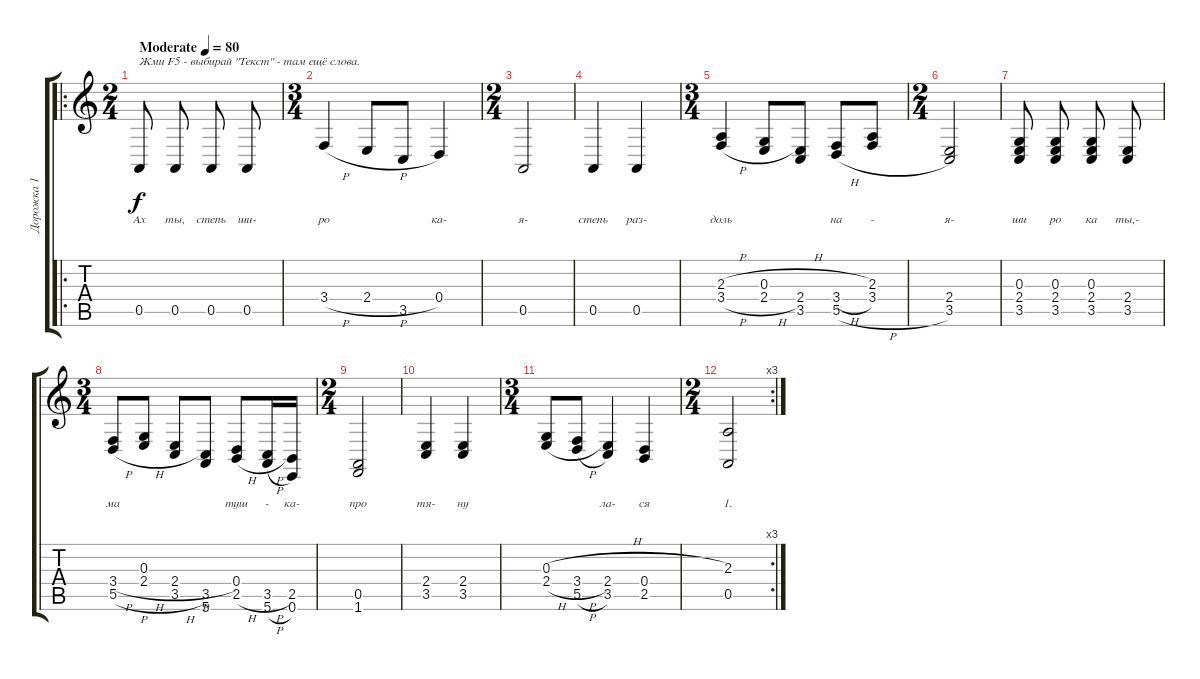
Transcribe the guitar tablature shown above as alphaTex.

\track ("Дорожка 1" "Дорожка 1") {instrument tuba}
\staff {score tabs}
\tuning (E4 B3 G3 D3 A2 E2) {hide}
\ro
\ts (2 4)
\tempo (80 "Moderate")
\clef g2
\ks c
0.5.8{txt "Жми F5 - выбирай \"Текст\" - там ещё слова." lyrics (0 "Ах") lyrics (1 "") lyrics (2 "") lyrics (3 "") lyrics (4 "") dy f instrument tuba beam split} 0.5.8{lyrics (0 "ты,") lyrics (1 "") lyrics (2 "") lyrics (3 "") lyrics (4 "")} 0.5.8{lyrics (0 "степь") lyrics (1 "") lyrics (2 "") lyrics (3 "") lyrics (4 "") beam split} 0.5.8{lyrics (0 "ши-") lyrics (1 "") lyrics (2 "") lyrics (3 "") lyrics (4 "")} |
\ts (3 4)
3.4{h}.4{lyrics (0 "ро") lyrics (1 "") lyrics (2 "") lyrics (3 "") lyrics (4 "")} 2.4{h}.8{lyrics (0 "") lyrics (1 "") lyrics (2 "") lyrics (3 "") lyrics (4 "")} 3.5.8{lyrics (0 "") lyrics (1 "") lyrics (2 "") lyrics (3 "") lyrics (4 "")} 0.4.4{lyrics (0 "ка-") lyrics (1 "") lyrics (2 "") lyrics (3 "") lyrics (4 "")} |
\ts (2 4)
0.5.2{lyrics (0 "я-") lyrics (1 "") lyrics (2 "") lyrics (3 "") lyrics (4 "")} |
0.5.4{lyrics (0 "степь") lyrics (1 "") lyrics (2 "") lyrics (3 "") lyrics (4 "")} 0.5.4{lyrics (0 "раз-") lyrics (1 "") lyrics (2 "") lyrics (3 "") lyrics (4 "")} |
\ts (3 4)
(2.3{h} 3.4{h}).4{lyrics (0 "доль") lyrics (1 "") lyrics (2 "") lyrics (3 "") lyrics (4 "")} (0.3{h} 2.4{h}).8{lyrics (0 "") lyrics (1 "") lyrics (2 "") lyrics (3 "") lyrics (4 "")} (2.4 3.5).8{lyrics (0 "") lyrics (1 "") lyrics (2 "") lyrics (3 "") lyrics (4 "")} (3.4{h} 5.5{h}).8{lyrics (0 "на") lyrics (1 "") lyrics (2 "") lyrics (3 "") lyrics (4 "")} (2.3 3.4).8{lyrics (0 "-") lyrics (1 "") lyrics (2 "") lyrics (3 "") lyrics (4 "")} |
\ts (2 4)
(2.4 3.5).2{lyrics (0 "я-") lyrics (1 "") lyrics (2 "") lyrics (3 "") lyrics (4 "")} |
(0.3 2.4 3.5).8{lyrics (0 "ши") lyrics (1 "") lyrics (2 "") lyrics (3 "") lyrics (4 "") beam split} (0.3 2.4 3.5).8{lyrics (0 "ро") lyrics (1 "") lyrics (2 "") lyrics (3 "") lyrics (4 "")} (0.3 2.4 3.5).8{lyrics (0 "ка") lyrics (1 "") lyrics (2 "") lyrics (3 "") lyrics (4 "") beam split} (2.4 3.5).8{lyrics (0 "ты,-") lyrics (1 "") lyrics (2 "") lyrics (3 "") lyrics (4 "")} |
\ts (3 4)
(3.4{h} 5.5{h}).8{lyrics (0 "ма") lyrics (1 "") lyrics (2 "") lyrics (3 "") lyrics (4 "")} (0.3 2.4{h}).8{lyrics (0 "") lyrics (1 "") lyrics (2 "") lyrics (3 "") lyrics (4 "")} (2.4{h} 3.5{h}).8{lyrics (0 "") lyrics (1 "") lyrics (2 "") lyrics (3 "") lyrics (4 "")} (3.5 5.6).8{lyrics (0 "") lyrics (1 "") lyrics (2 "") lyrics (3 "") lyrics (4 "")} (0.4 2.5{h}).8{lyrics (0 "туш") lyrics (1 "") lyrics (2 "") lyrics (3 "") lyrics (4 "")} (3.5{h} 5.6{h}).16{lyrics (0 "-") lyrics (1 "") lyrics (2 "") lyrics (3 "") lyrics (4 "")} (2.5 0.6).16{lyrics (0 "ка-") lyrics (1 "") lyrics (2 "") lyrics (3 "") lyrics (4 "")} |
\ts (2 4)
(0.5 1.6).2{lyrics (0 "про") lyrics (1 "") lyrics (2 "") lyrics (3 "") lyrics (4 "")} |
(2.4 3.5).4{lyrics (0 "тя-") lyrics (1 "") lyrics (2 "") lyrics (3 "") lyrics (4 "")} (2.4 3.5).4{lyrics (0 "ну") lyrics (1 "") lyrics (2 "") lyrics (3 "") lyrics (4 "")} |
\ts (3 4)
(0.3{h} 2.4{h}).8{lyrics (0 "") lyrics (1 "") lyrics (2 "") lyrics (3 "") lyrics (4 "")} (3.4{h} 5.5{h}).8{lyrics (0 "") lyrics (1 "") lyrics (2 "") lyrics (3 "") lyrics (4 "")} (2.4 3.5).4{lyrics (0 "ла-") lyrics (1 "") lyrics (2 "") lyrics (3 "") lyrics (4 "")} (0.4 2.5).4{lyrics (0 "ся") lyrics (1 "") lyrics (2 "") lyrics (3 "") lyrics (4 "")} |
\rc 3
\ts (2 4)
(2.3 0.5).2{lyrics (0 "1.") lyrics (1 "") lyrics (2 "") lyrics (3 "") lyrics (4 "")}
